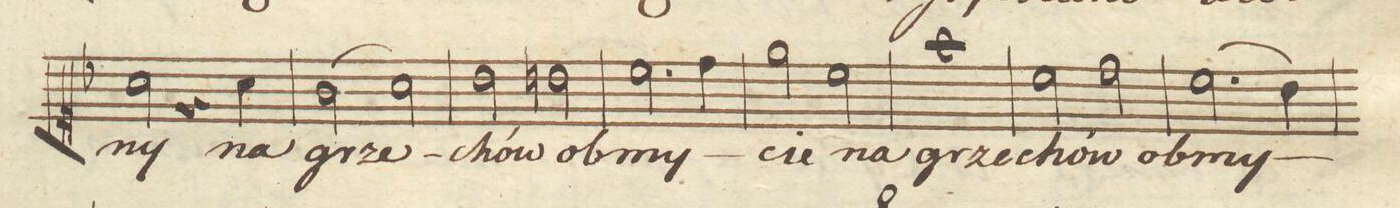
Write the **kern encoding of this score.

**kern	**text	**dynam
*I"Soprano	*	*
*clefC1	*	*
*k[b-]	*	*
*met(c|)	*	*
*M2/2	*	*
2a\	-ny	.
4r	.	.
4a\	na	.
=158	=158	=158
(2g\	grze-	.
2a\)	.	.
=159	=159	=159
2b-\	-chów	.
2bn\	ob-	.
=160	=160	=160
2.cc\	-my-	.
4dd\	.	.
=161	=161	=161
2ee\	-cie-	.
2cc\	-na-	.
=162	=162	=162
1ff	grze-	.
=163	=163	=163
2cc\	-chów	.
2dd\	-ob-	.
=164	=164	=164
(2.cc\	-my-	.
4b-\)	.	.
=165	=165	=165
*-	*-	*-
